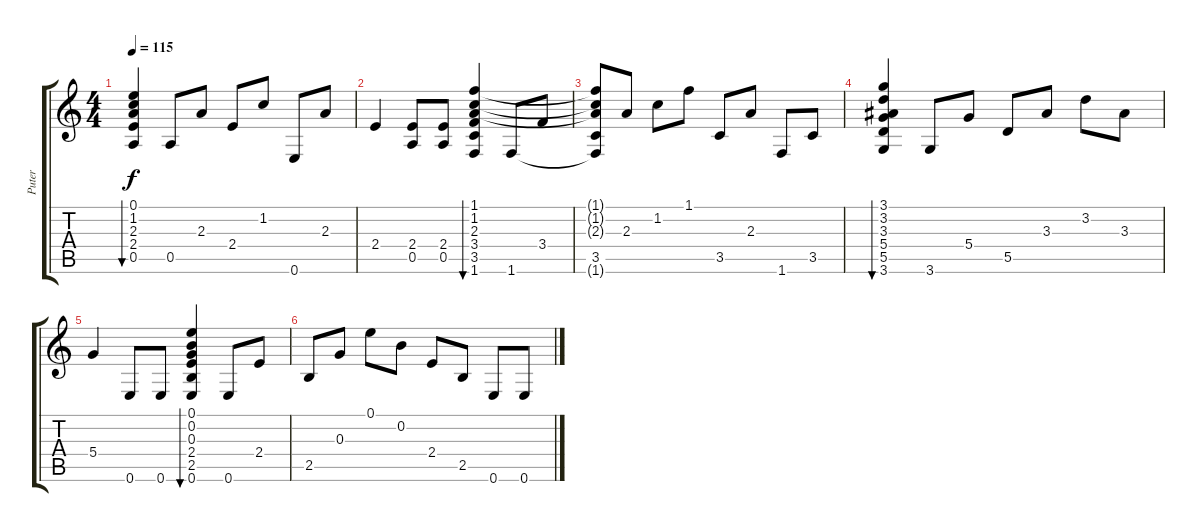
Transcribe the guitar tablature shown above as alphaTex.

\track ("Puter" "Puter") {instrument acousticguitarsteel}
\staff {score tabs}
\tuning (E4 B3 G3 D3 A2 E2) {hide}
\ts (4 4)
\tempo 115
\clef g2
\ks c
(0.1 1.2 2.3 2.4 0.5).4{bu 60 dy f} 0.5.8 2.3.8 2.4.8 1.2.8 0.6.8 2.3.8 |
2.4.4 (2.4 0.5).8 (2.4 0.5).8 (1.1 1.2 2.3 3.4 3.5 1.6).4{bu 60} 1.6.8 3.4.8 |
(1.1{t} 1.2{t} 2.3{t} 3.5 1.6{t}).8 2.3.8 1.2.8 1.1.8 3.5.8 2.3.8 1.6.8 3.5.8 |
(3.1 3.2 3.3 5.4 5.5 3.6).4{bu 60} 3.6.8 5.4.8 5.5.8 3.3.8 3.2.8 3.3.8 |
5.4.4 0.6.8 0.6.8 (0.1 0.2 0.3 2.4 2.5 0.6).4{bu 60} 0.6.8 2.4.8 |
2.5.8 0.3.8 0.1.8 0.2.8 2.4.8 2.5.8 0.6.8 0.6.8
